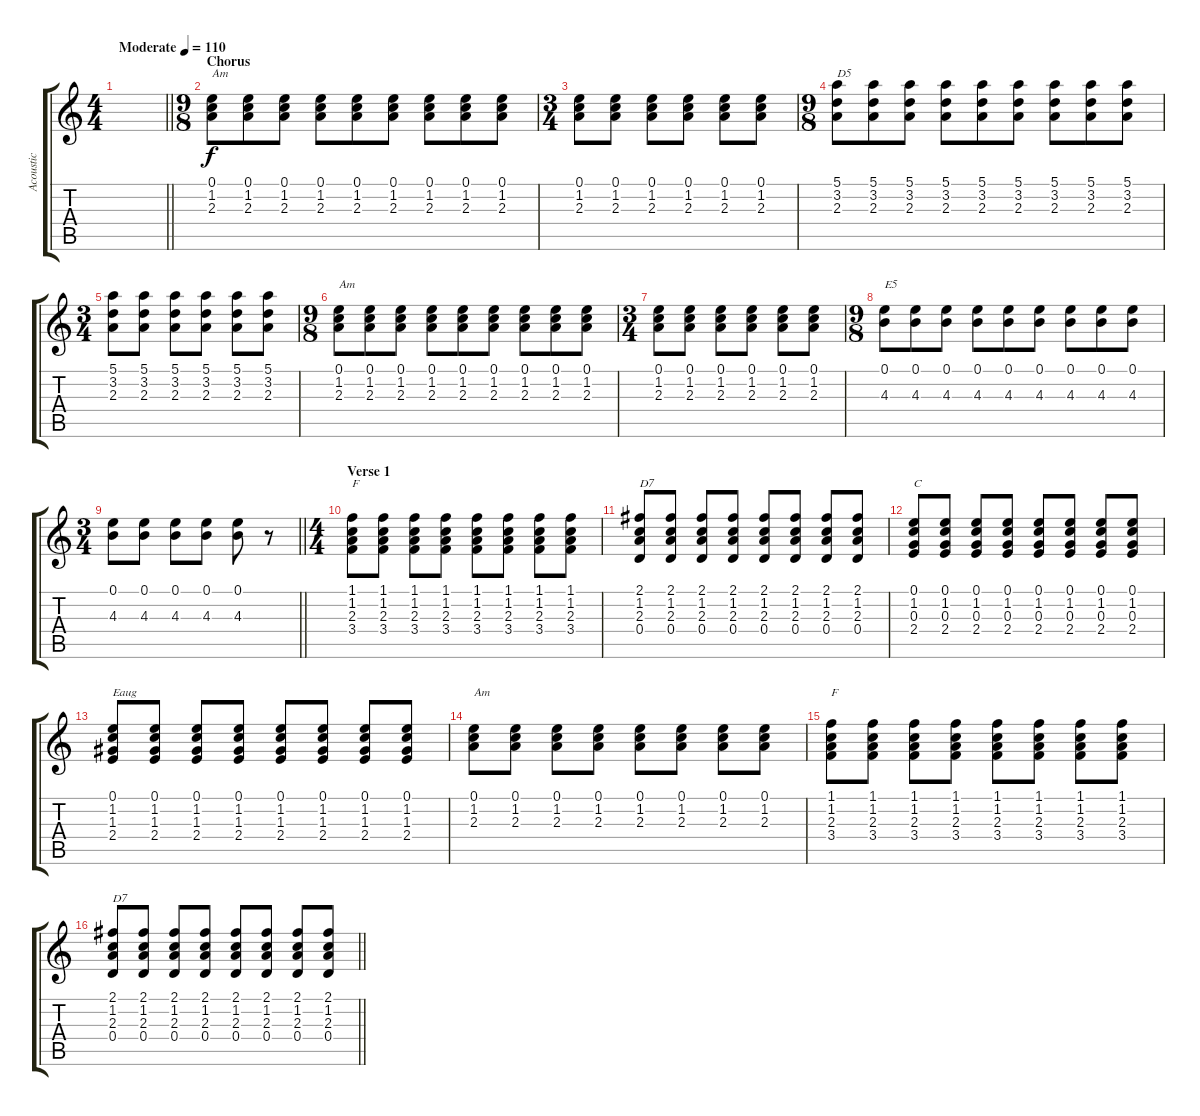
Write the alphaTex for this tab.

\track ("Acoustic" "Acoustic") {instrument acousticguitarsteel}
\staff {score tabs}
\tuning (E4 B3 G3 D3 A2 E2) {hide}
\ts (4 4)
\tempo (110 "Moderate")
\clef g2
\barLineRight lightlight
\ks c
|
\ts (9 8)
\section ("" "Chorus")
(0.1 1.2 2.3).8{txt "Am"} (0.1 1.2 2.3).8 (0.1 1.2 2.3).8 (0.1 1.2 2.3).8 (0.1 1.2 2.3).8 (0.1 1.2 2.3).8 (0.1 1.2 2.3).8 (0.1 1.2 2.3).8 (0.1 1.2 2.3).8 |
\ts (3 4)
(0.1 1.2 2.3).8 (0.1 1.2 2.3).8 (0.1 1.2 2.3).8 (0.1 1.2 2.3).8 (0.1 1.2 2.3).8 (0.1 1.2 2.3).8 |
\ts (9 8)
(5.1 3.2 2.3).8{txt "D5"} (5.1 3.2 2.3).8 (5.1 3.2 2.3).8 (5.1 3.2 2.3).8 (5.1 3.2 2.3).8 (5.1 3.2 2.3).8 (5.1 3.2 2.3).8 (5.1 3.2 2.3).8 (5.1 3.2 2.3).8 |
\ts (3 4)
(5.1 3.2 2.3).8 (5.1 3.2 2.3).8 (5.1 3.2 2.3).8 (5.1 3.2 2.3).8 (5.1 3.2 2.3).8 (5.1 3.2 2.3).8 |
\ts (9 8)
(0.1 1.2 2.3).8{txt "Am"} (0.1 1.2 2.3).8 (0.1 1.2 2.3).8 (0.1 1.2 2.3).8 (0.1 1.2 2.3).8 (0.1 1.2 2.3).8 (0.1 1.2 2.3).8 (0.1 1.2 2.3).8 (0.1 1.2 2.3).8 |
\ts (3 4)
(0.1 1.2 2.3).8 (0.1 1.2 2.3).8 (0.1 1.2 2.3).8 (0.1 1.2 2.3).8 (0.1 1.2 2.3).8 (0.1 1.2 2.3).8 |
\ts (9 8)
(0.1 4.3).8{txt "E5"} (0.1 4.3).8 (0.1 4.3).8 (0.1 4.3).8 (0.1 4.3).8 (0.1 4.3).8 (0.1 4.3).8 (0.1 4.3).8 (0.1 4.3).8 |
\ts (3 4)
\barLineRight lightlight
(0.1 4.3).8 (0.1 4.3).8 (0.1 4.3).8 (0.1 4.3).8 (0.1 4.3).8 r.8 |
\ts (4 4)
\section ("" "Verse 1")
(1.1 1.2 2.3 3.4).8{txt "F"} (1.1 1.2 2.3 3.4).8 (1.1 1.2 2.3 3.4).8 (1.1 1.2 2.3 3.4).8 (1.1 1.2 2.3 3.4).8 (1.1 1.2 2.3 3.4).8 (1.1 1.2 2.3 3.4).8 (1.1 1.2 2.3 3.4).8 |
(2.1 1.2 2.3 0.4).8{txt "D7"} (2.1 1.2 2.3 0.4).8 (2.1 1.2 2.3 0.4).8 (2.1 1.2 2.3 0.4).8 (2.1 1.2 2.3 0.4).8 (2.1 1.2 2.3 0.4).8 (2.1 1.2 2.3 0.4).8 (2.1 1.2 2.3 0.4).8 |
(0.1 1.2 0.3 2.4).8{txt "C"} (0.1 1.2 0.3 2.4).8 (0.1 1.2 0.3 2.4).8 (0.1 1.2 0.3 2.4).8 (0.1 1.2 0.3 2.4).8 (0.1 1.2 0.3 2.4).8 (0.1 1.2 0.3 2.4).8 (0.1 1.2 0.3 2.4).8 |
(0.1 1.2 1.3 2.4).8{txt "Eaug"} (0.1 1.2 1.3 2.4).8 (0.1 1.2 1.3 2.4).8 (0.1 1.2 1.3 2.4).8 (0.1 1.2 1.3 2.4).8 (0.1 1.2 1.3 2.4).8 (0.1 1.2 1.3 2.4).8 (0.1 1.2 1.3 2.4).8 |
(0.1 1.2 2.3).8{txt "Am"} (0.1 1.2 2.3).8 (0.1 1.2 2.3).8 (0.1 1.2 2.3).8 (0.1 1.2 2.3).8 (0.1 1.2 2.3).8 (0.1 1.2 2.3).8 (0.1 1.2 2.3).8 |
(1.1 1.2 2.3 3.4).8{txt "F"} (1.1 1.2 2.3 3.4).8 (1.1 1.2 2.3 3.4).8 (1.1 1.2 2.3 3.4).8 (1.1 1.2 2.3 3.4).8 (1.1 1.2 2.3 3.4).8 (1.1 1.2 2.3 3.4).8 (1.1 1.2 2.3 3.4).8 |
\barLineRight lightlight
(2.1 1.2 2.3 0.4).8{txt "D7"} (2.1 1.2 2.3 0.4).8 (2.1 1.2 2.3 0.4).8 (2.1 1.2 2.3 0.4).8 (2.1 1.2 2.3 0.4).8 (2.1 1.2 2.3 0.4).8 (2.1 1.2 2.3 0.4).8 (2.1 1.2 2.3 0.4).8
